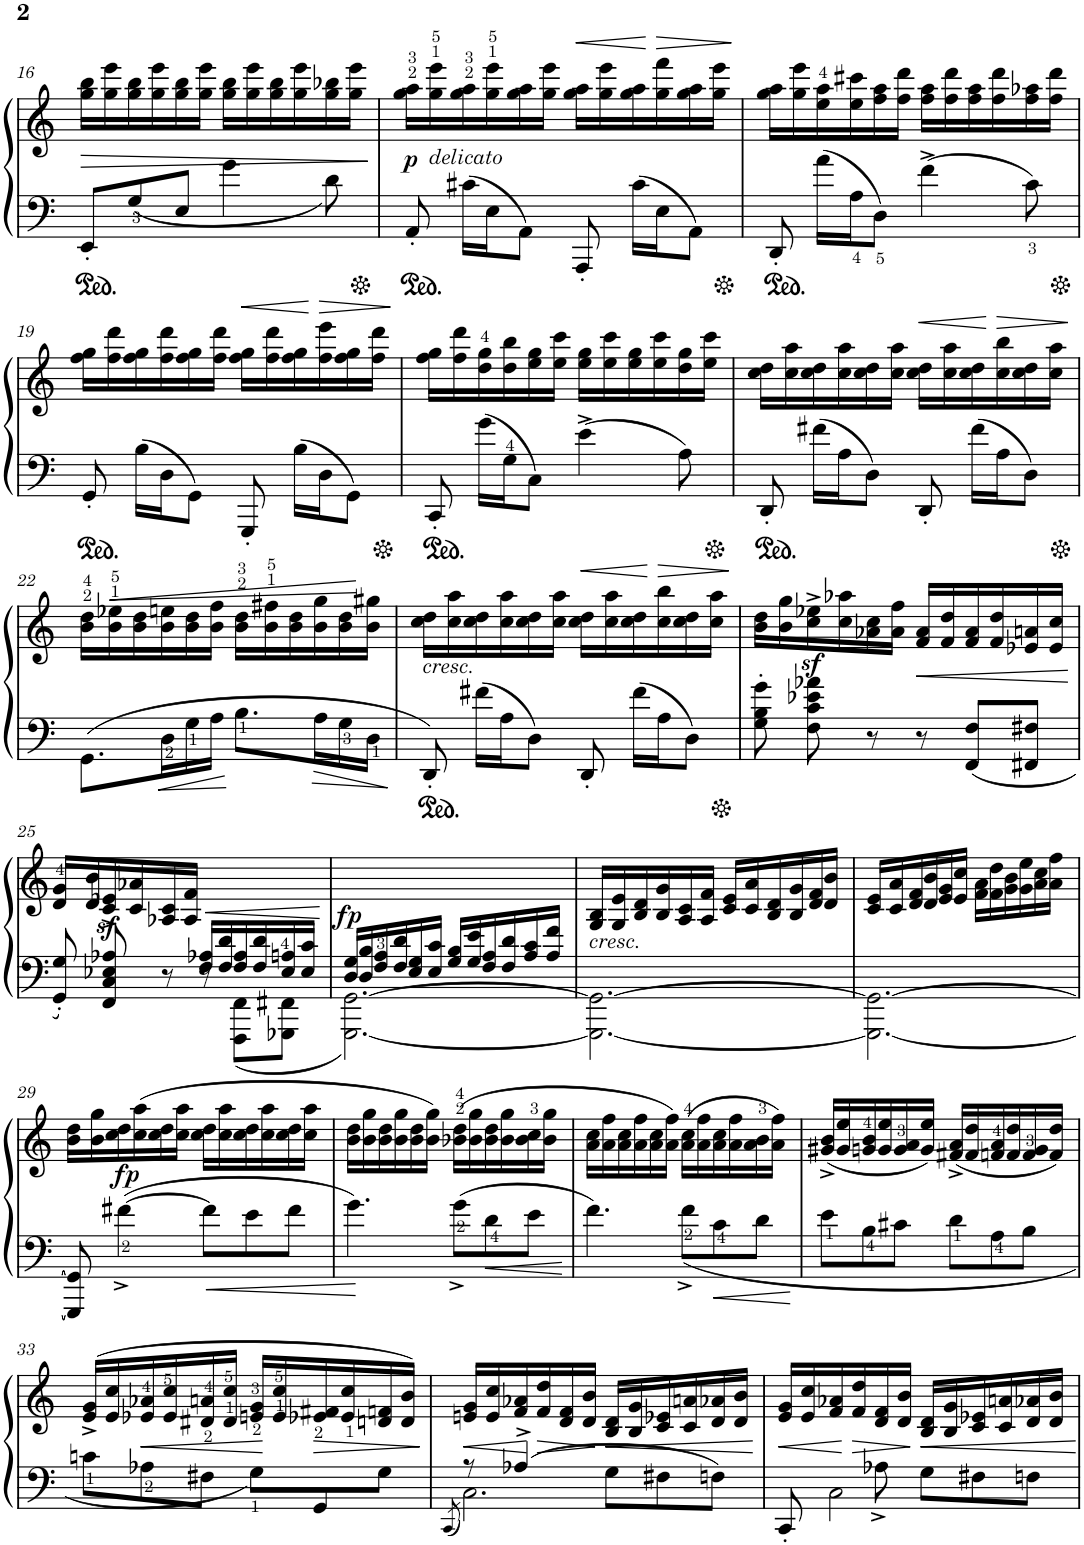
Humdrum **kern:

**kern	**kern	**dynam
*part1	*part1	*part1
*staff2	*staff1	*staff1/2
*I"Piano	*	*
*I'Pno.	*	*
!!LO:PB:g=z
*clefF4	*clefG2	*
*k[]	*k[]	*
*M6/8	*M6/8	*
=16	=16	=16
!	!	!LO:HP:b
8EE'/L	16gg\ 16bb\LL	>
.	16gg\ 16eee\	.
8G/	16gg\ 16bb\	.
.	16gg\ 16eee\	.
8E/J	16gg\ 16bb\	.
.	16gg\ 16eee\JJ	.
4g\	16gg\ 16bb\LL	.
.	16gg\ 16eee\	.
.	16gg\ 16bb\	.
.	16gg\ 16eee\	.
8d\	16gg\ 16bb-X\	.
.	16gg\ 16eee\JJ	.
.	.	]
=17	=17	=17
!	!	!LO:DY:b
8AA'/	16gg\ 16aa\LL	p
!	!LO:TX:b:i:t=delicato	!
.	16gg\ 16eee\	.
16c#X\LL	16gg\ 16aa\	.
16E\J	16gg\ 16eee\	.
8AA\J	16gg\ 16aa\	.
.	16gg\ 16eee\JJ	.
!	!	!LO:HP:b
8AAA'/	16gg\ 16aa\LL	<
.	16gg\ 16eee\	.
16c#\LL	16gg\ 16aa\	.
!	!	!LO:HP:n=1:b
16E\J	16gg\ 16fff\	[ >
8AA\J	16gg\ 16aa\	.
.	16gg\ 16eee\JJ	.
.	.	]
=18	=18	=18
8DD'/	16gg\ 16aa\LL	.
.	16gg\ 16eee\	.
16a\LL	16ee\ 16aa\	.
16A\J	16ee\ 16ccc#X\	.
8D\J	16ff\ 16aa\	.
.	16ff\ 16ddd\JJ	.
4f^\	16ff\ 16aa\LL	.
.	16ff\ 16ddd\	.
.	16ff\ 16aa\	.
.	16ff\ 16ddd\	.
8c\	16ff\ 16aa-X\	.
.	16ff\ 16ddd\JJ	.
!!LO:LB:g=z
=19	=19	=19
8GG'/	16ff\ 16gg\LL	.
.	16ff\ 16ddd\	.
16B\LL	16ff\ 16gg\	.
16D\J	16ff\ 16ddd\	.
8GG\J	16ff\ 16gg\	.
.	16ff\ 16ddd\JJ	.
!	!	!LO:HP:b
8GGG'/	16ff\ 16gg\LL	<
.	16ff\ 16ddd\	.
16B\LL	16ff\ 16gg\	.
!	!	!LO:HP:n=1:b
16D\J	16ff\ 16eee\	[ >
8GG\J	16ff\ 16gg\	.
.	16ff\ 16ddd\JJ	.
.	.	]
=20	=20	=20
8CC'/	16ff\ 16gg\LL	.
.	16ff\ 16ddd\	.
16g\LL	16dd\ 16gg\	.
16G\J	16dd\ 16bb\	.
8C\J	16ee\ 16gg\	.
.	16ee\ 16ccc\JJ	.
4e^\	16ee\ 16gg\LL	.
.	16ee\ 16ccc\	.
.	16ee\ 16gg\	.
.	16ee\ 16ccc\	.
8A\	16dd\ 16gg\	.
.	16ee\ 16ccc\JJ	.
=21	=21	=21
8DD'/	16cc\ 16dd\LL	.
.	16cc\ 16aa\	.
16f#X\LL	16cc\ 16dd\	.
16A\J	16cc\ 16aa\	.
8D\J	16cc\ 16dd\	.
.	16cc\ 16aa\JJ	.
!	!	!LO:HP:b
8DD'/	16cc\ 16dd\LL	<
.	16cc\ 16aa\	.
16f#\LL	16cc\ 16dd\	.
!	!	!LO:HP:n=1:b
16A\J	16cc\ 16bb\	[ >
8D\J	16cc\ 16dd\	.
.	16cc\ 16aa\JJ	.
.	.	]
!!LO:LB:g=z
=22	=22	=22
8.GG\L	16b\ 16dd\LL	.
!	!	!LO:HP:b
.	16b\ 16ee-X\	<
.	16b\ 16dd\	.
16D>\L	16b\ 16een\	.
16G>\	16b\ 16dd\	.
16A\JJ	16b\ 16ff\JJ	.
8.B>\L	16b\ 16dd\LL	.
.	16b\ 16ff#X\	.
.	16b\ 16dd\	.
16A\L	16b\ 16gg\	.
16G>\	16b\ 16dd\	.
16D>\JJ	16b\ 16gg#X\JJ	[
=23	=23	=23
!	!LO:TX:b:i:t=cresc.	!
8DD'/	16cc\ 16dd\LL	.
.	16cc\ 16aa\	.
16f#X\LL	16cc\ 16dd\	.
16A\J	16cc\ 16aa\	.
8D\J	16cc\ 16dd\	.
.	16cc\ 16aa\JJ	.
!	!	!LO:HP:b
8DD'/	16cc\ 16dd\LL	<
.	16cc\ 16aa\	.
16f#\LL	16cc\ 16dd\	.
!	!	!LO:HP:n=1:b
16A\J	16cc\ 16bb\	[ >
8D\J	16cc\ 16dd\	.
.	16cc\ 16aa\JJ	.
.	.	]
=24	=24	=24
8G\' 8B\' 8g\'	16b\ 16dd\LL	.
.	16b\ 16gg\	.
8F\ 8c\ 8e-X\ 8a-X\	16cc\z<^ 16ee-X\z<^	.
.	16cc\ 16aa-X\	.
8r	16a-X\ 16cc\	.
.	16a-\ 16ff\JJ	.
!	!	!LO:HP:b
8r	16f/ 16a-/LL	<
.	16f/ 16dd/	.
8FF/ 8F/L	16f/ 16a-/	.
.	16f/ 16dd/	.
8FF#X/ 8F#X/J	16e-X/ 16an/	.
.	16e-/ 16cc/JJ	.
.	.	[
!!LO:LB:g=z
=25	=25	=25
*^	*	*
4.ryy	8GG/' 8G/'	16d/ 16g/LL	.
.	.	16d/ 16b/	.
.	8FF/ 8C/ 8E-X/ 8A-X/	16c/z<^ 16e-X/z<^	.
.	.	16c/ 16a-X/	.
.	8r	16A-X/ 16c/	.
.	.	16A-/ 16f/JJ	.
16F/ 16A-X/LL	8r	4.ryy	.
16F/ 16d/	.	.	.
16F/ 16A-/	8FFF\ 8FF\L	.	.
16F/ 16d/	.	.	.
16E-/ 16An/	8GGG-X\ 8FF#X\J	.	.
16E-/ 16c/JJ	.	.	.
=26	=26	=26	=26
!	!	!	!LO:DY:b
16D/ 16G/LL	[2.GGG\ [2.GG\	2.ryy	fp
16D/ 16B/	.	.	.
16F/ 16A/	.	.	.
16F/ 16d/	.	.	.
16E/ 16G/	.	.	.
16E/ 16c/JJ	.	.	.
16G/ 16B/LL	.	.	.
16G/ 16e/	.	.	.
16F/ 16A/	.	.	.
16F/ 16d/	.	.	.
16A/ 16c/	.	.	.
16A/ 16f/JJ	.	.	.
*v	*v	*	*
=27	=27	=27
!	!LO:TX:b:i:t=cresc.	!
2.GGG\_ 2.GG\_	16G/ 16B/LL	.
.	16G/ 16e/	.
.	16B/ 16d/	.
.	16B/ 16g/	.
.	16A/ 16c/	.
.	16A/ 16f/JJ	.
.	16c/ 16e/LL	.
.	16c/ 16a/	.
.	16B/ 16d/	.
.	16B/ 16g/	.
.	16d/ 16f/	.
.	16d/ 16b/JJ	.
=28	=28	=28
2.GGG\_ 2.GG\_	16c/ 16e/LL	.
.	16c/ 16a/	.
.	16d/ 16f/	.
.	16d/ 16b/	.
.	16e/ 16g/	.
.	16e/ 16cc/JJ	.
.	16f\ 16a\LL	.
.	16f\ 16dd\	.
.	16g\ 16b\	.
.	16g\ 16ee\	.
.	16a\ 16cc\	.
.	16a\ 16ff\JJ	.
!!LO:LB:g=z
=29	=29	=29
8GGG/] 8GG/]	16b\ 16dd\LL	.
.	16b\ 16gg\	.
!	!	!LO:DY:b
[4f#X^<\	16cc\ 16dd\	fp
.	(16cc\ 16aa\	.
.	16cc\ 16dd\	.
.	16cc\ 16aa\JJ	.
8f#\L]	16cc\ 16dd\LL	.
.	16cc\ 16aa\	.
8e\	16cc\ 16dd\	.
.	16cc\ 16aa\	.
8f#\J	16cc\ 16dd\	.
.	16cc\ 16aa\JJ	.
=30	=30	=30
4.g\	16b\ 16dd\LL	.
.	16b\ 16gg\	.
.	16b\ 16dd\	.
.	16b\ 16gg\	.
.	16b\ 16dd\	.
.	16b\ 16gg\JJ)	.
8g^<\L	(16b-X\ 16dd\LL	.
.	16b-\ 16gg\	.
8d\	16b-\ 16dd\	.
.	16b-\ 16gg\	.
8e\J	16b-\ 16cc\	.
.	16b-\ 16gg\JJ	.
=31	=31	=31
4.f\	16a\ 16cc\LL	.
.	16a\ 16ff\	.
.	16a\ 16cc\	.
.	16a\ 16ff\	.
.	16a\ 16cc\	.
.	16a\ 16ff\JJ)	.
8f^<\L	(16a\ 16cc\LL	.
.	16a\ 16ff\	.
8c\	16a\ 16cc\	.
.	16a\ 16ff\	.
8d\J	16a\ 16b\	.
.	16a\ 16ff\JJ)	.
=32	=32	=32
8e\L	(16g#X/^< 16b/^<LL	.
.	16g#/ 16ee/	.
8B\	16gn/ 16b/	.
.	16g/ 16ee/	.
8c#X\J	16g/ 16a/	.
.	16g/ 16ee/JJ)	.
8d\L	(16f#X/^ 16a/^LL	.
.	16f#/ 16dd/	.
8A\	16fn/ 16a/	.
.	16f/ 16dd/	.
8B\J	16f/ 16g/	.
.	16f/ 16dd/JJ)	.
!!LO:LB:g=z
=33	=33	=33
8cn\L	(>16e/^ 16g/^LL	.
.	16e/ 16cc/	.
!	!	!LO:HP:b
8A-X\	16e-X/ 16a-X/	<
.	16e-/ 16cc/	.
8F#X\J	16d#X/ 16an/	.
.	16d#/ 16cc/JJ	.
8G\L	16en/ 16g/LL	.
.	16e/ 16cc/	[
!	!	!LO:HP:b
8GG/	16e-X/ 16f#X/	>
.	16e-/ 16cc/	.
8G\J	16dn/ 16fn/	.
.	16d/ 16b/JJ)	.
.	.	]
=34	=34	=34
*^	*	*
.	8qCC/	.	.
!	!	!	!LO:HP:b
8r	2.C\	16en/ 16g/LL	<
.	.	16e/ 16cc/	.
4A-X^/	.	16f/ 16a-X/	.
!	!	!	!LO:HP:n=1:b
.	.	16f/ 16dd/	[ >
.	.	16d/ 16f/	.
.	.	16d/ 16b/JJ	.
!	!	!	!LO:HP:n=1:b
8G\L	.	16B/ 16d/LL	] <
.	.	16B/ 16g/	.
8F#X\	.	16c/ 16e-X/	.
.	.	16c/ 16an/	.
8Fn\J	.	16d/ 16a-X/	.
.	.	16d/ 16b/JJ	.
*v	*v	*	*
.	.	[
=35	=35	=35
*^	*	*
!	!	!	!LO:HP:b
8CC'/	4ryy	16e/ 16g/LL	<
.	.	16e/ 16cc/	.
2C\	.	16f/ 16a-X/	.
!	!	!	!LO:HP:n=1:b
.	.	16f/ 16dd/	[ >
.	8A-X^<\	16d/ 16f/	.
.	.	16d/ 16b/JJ	.
.	8G\L	16B/ 16d/LL	]
.	.	16B/ 16g/	.
.	8F#X\	16c/ 16e-X/	.
.	.	16c/ 16an/	.
8ryy	8Fn\J	16d/ 16a-X/	.
.	.	16d/ 16b/JJ	.
*v	*v	*	*
=	=	=
*-	*-	*-
